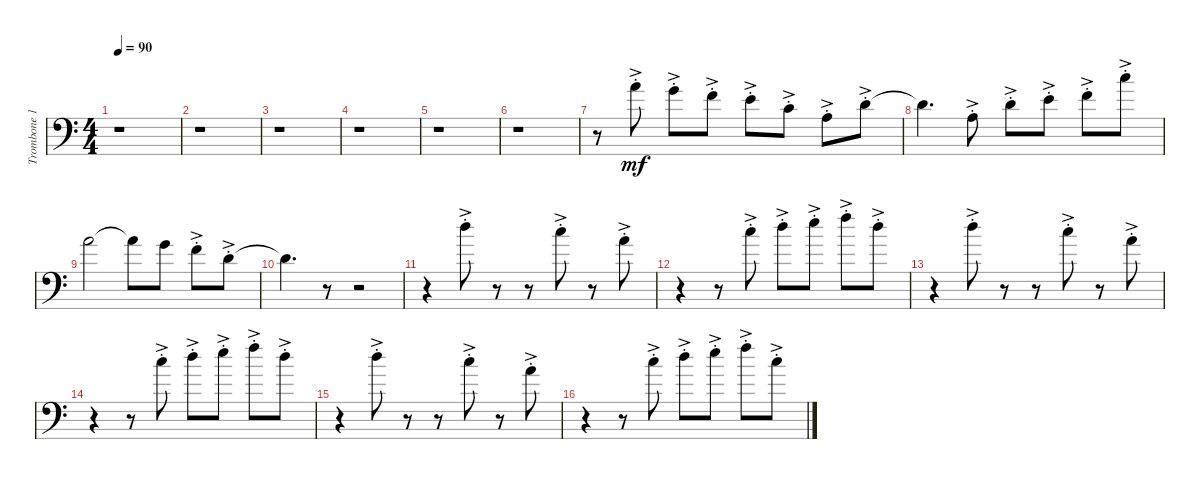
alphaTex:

\track ("Trombone 1" "Trombone 1") {instrument acousticbass}
\staff {score}
\tuning (E4 B3 G3 D3 A2 E2 B1) {hide}
\ts (4 4)
\tempo 90
\clef f4
\ks c
r.1{dy mf instrument acousticbass} |
r.1 |
r.1 |
r.1 |
r.1 |
r.1 |
r.8 2.3{ac st}.8 0.3{ac st}.8 3.4{ac st}.8 2.4{ac st}.8 3.5{ac st}.8 0.5{ac st}.8 0.4{ac st}.8 |
0.4{t}.4{d} 0.5{ac st}.8 0.4{ac st}.8 2.4{ac st}.8 3.4{ac st}.8 1.2{ac st}.8 |
2.3.2 2.3{t}.8 0.3.8 3.4{ac st}.8 0.4{ac st}.8 |
0.4{t}.4{d} r.8 r.2 |
r.4 3.2{ac st}.8 r.8 r.8 1.2{ac st}.8 r.8 2.3{ac st}.8 |
r.4 r.8 1.2{ac st}.8 3.2{ac st}.8 0.1{ac st}.8 1.1{ac st}.8 3.2{ac st}.8 |
r.4 3.2{ac st}.8 r.8 r.8 1.2{ac st}.8 r.8 2.3{ac st}.8 |
r.4 r.8 1.2{ac st}.8 3.2{ac st}.8 0.1{ac st}.8 1.1{ac st}.8 3.2{ac st}.8 |
r.4 3.2{ac st}.8 r.8 r.8 1.2{ac st}.8 r.8 2.3{ac st}.8 |
r.4 r.8 1.2{ac st}.8 3.2{ac st}.8 0.1{ac st}.8 1.1{ac st}.8 1.2{ac st}.8
